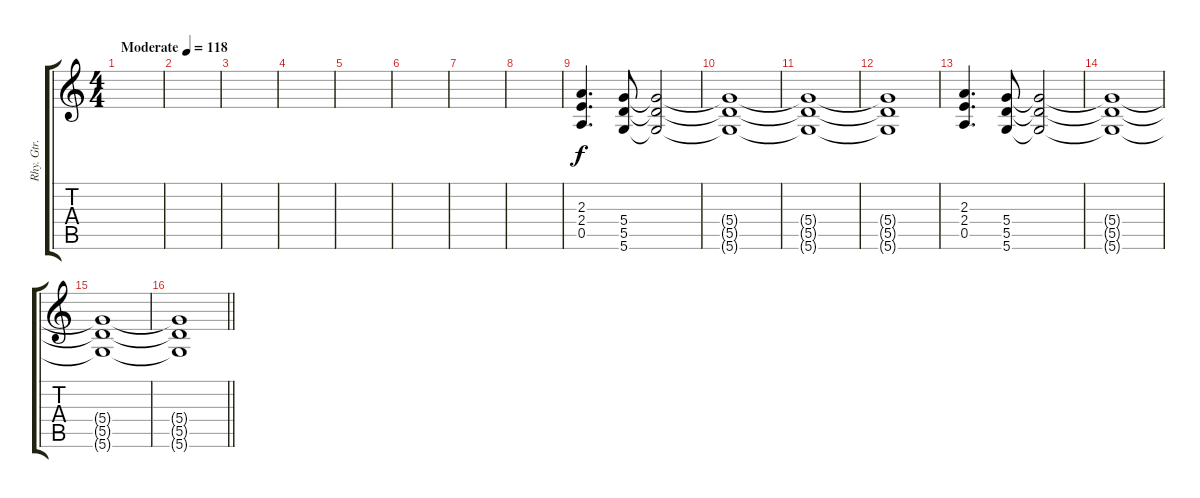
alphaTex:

\track ("Rhy. Gtr. 1" "Rhy. Gtr. ") {instrument distortionguitar}
\staff {score tabs}
\tuning (E4 B3 G3 D3 A2 D2) {hide}
\ts (4 4)
\tempo (118 "Moderate")
\clef g2
\ks c
|
|
|
|
|
|
|
|
(2.3 2.4 0.5).4{d} (5.4 5.5 5.6).8 (5.4{t} 5.5{t} 5.6{t}).2 |
(5.4{t} 5.5{t} 5.6{t}).1 |
(5.4{t} 5.5{t} 5.6{t}).1 |
(5.4{t} 5.5{t} 5.6{t}).1 |
(2.3 2.4 0.5).4{d} (5.4 5.5 5.6).8 (5.4{t} 5.5{t} 5.6{t}).2 |
(5.4{t} 5.5{t} 5.6{t}).1 |
(5.4{t} 5.5{t} 5.6{t}).1 |
\barLineRight lightlight
(5.4{t} 5.5{t} 5.6{t}).1
